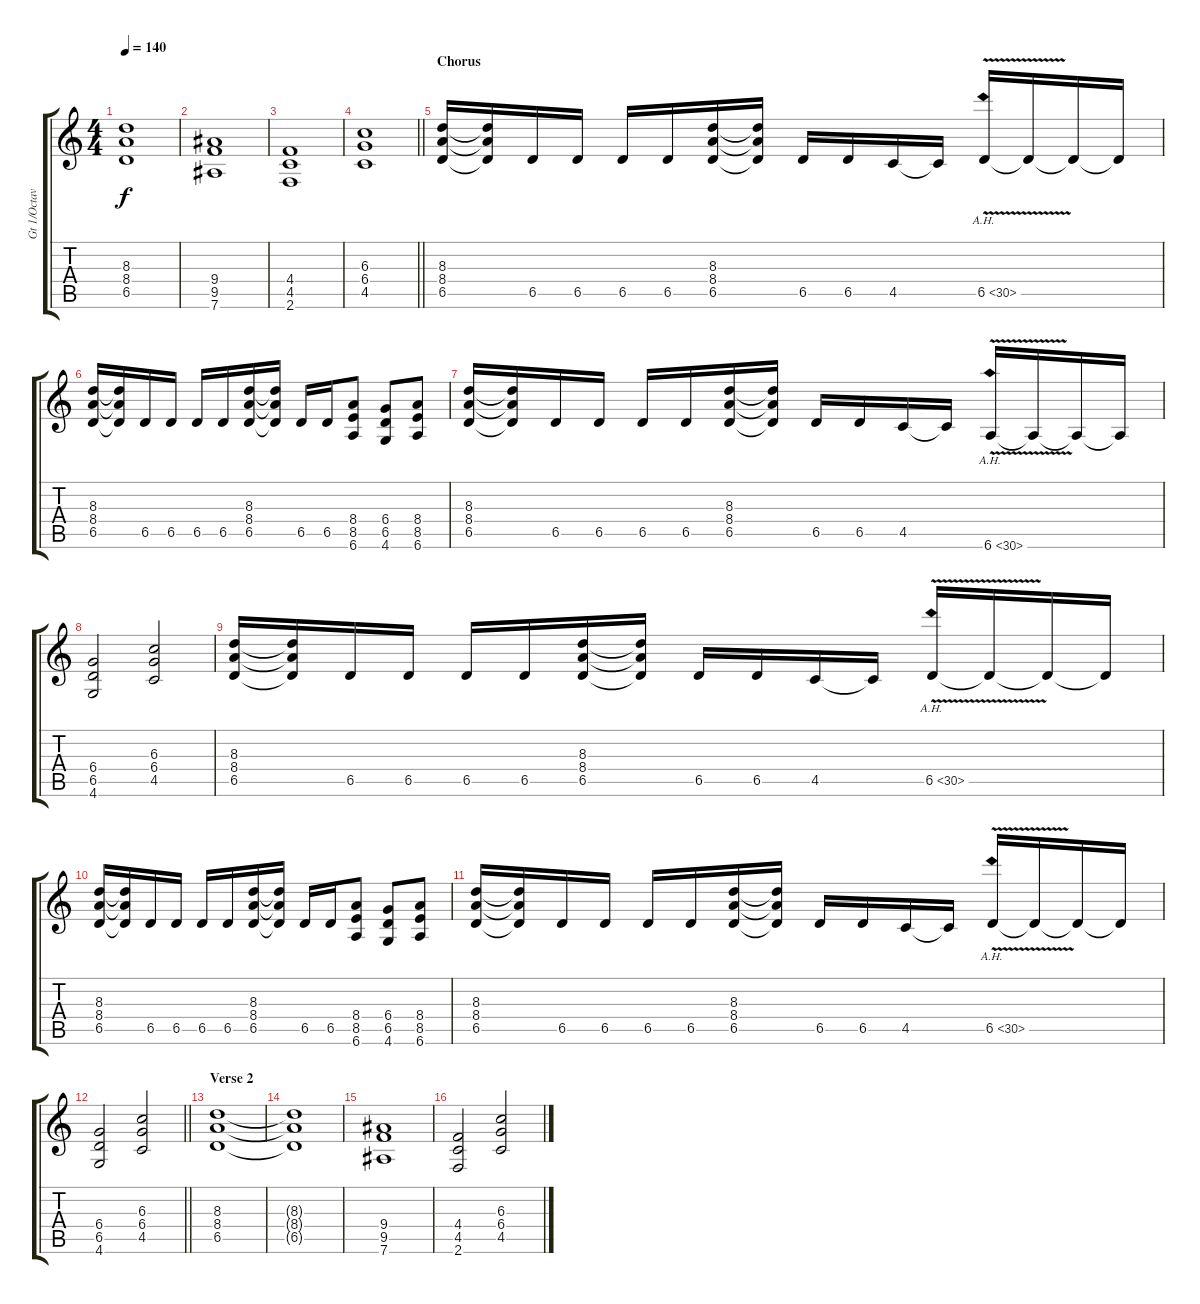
\track ("Gt 1/Octaver" "Gt 1/Octav") {instrument overdrivenguitar}
\staff {score tabs}
\tuning (Eb4 Bb3 Gb3 Db3 Ab2 Eb2) {hide}
\ts (4 4)
\tempo 140
\clef g2
\ks c
(8.3 8.4 6.5).1{dy f} |
(9.4 9.5 7.6).1 |
(4.4 4.5 2.6).1 |
\barLineRight lightlight
(6.3 6.4 4.5).1 |
\section ("" "Chorus")
(8.3 8.4 6.5).16 (8.3{t} 8.4{t} 6.5{t}).16 6.5.16 6.5.16 6.5.16 6.5.16 (8.3 8.4 6.5).16 (8.3{t} 8.4{t} 6.5{t}).16 6.5.16 6.5.16 4.5.16 4.5{t}.16 6.5{ah 24 v}.16 6.5{t}.16 6.5{t}.16 6.5{t}.16 |
(8.3 8.4 6.5).16 (8.3{t} 8.4{t} 6.5{t}).16 6.5.16 6.5.16 6.5.16 6.5.16 (8.3 8.4 6.5).16 (8.3{t} 8.4{t} 6.5{t}).16 6.5.16 6.5.16 (8.4 8.5 6.6).8 (6.4 6.5 4.6).8 (8.4 8.5 6.6).8 |
(8.3 8.4 6.5).16 (8.3{t} 8.4{t} 6.5{t}).16 6.5.16 6.5.16 6.5.16 6.5.16 (8.3 8.4 6.5).16 (8.3{t} 8.4{t} 6.5{t}).16 6.5.16 6.5.16 4.5.16 4.5{t}.16 6.6{ah 24 v}.16 6.6{t}.16 6.6{t}.16 6.6{t}.16 |
(6.4 6.5 4.6).2 (6.3 6.4 4.5).2 |
(8.3 8.4 6.5).16 (8.3{t} 8.4{t} 6.5{t}).16 6.5.16 6.5.16 6.5.16 6.5.16 (8.3 8.4 6.5).16 (8.3{t} 8.4{t} 6.5{t}).16 6.5.16 6.5.16 4.5.16 4.5{t}.16 6.5{ah 24 v}.16 6.5{t}.16 6.5{t}.16 6.5{t}.16 |
(8.3 8.4 6.5).16 (8.3{t} 8.4{t} 6.5{t}).16 6.5.16 6.5.16 6.5.16 6.5.16 (8.3 8.4 6.5).16 (8.3{t} 8.4{t} 6.5{t}).16 6.5.16 6.5.16 (8.4 8.5 6.6).8 (6.4 6.5 4.6).8 (8.4 8.5 6.6).8 |
(8.3 8.4 6.5).16 (8.3{t} 8.4{t} 6.5{t}).16 6.5.16 6.5.16 6.5.16 6.5.16 (8.3 8.4 6.5).16 (8.3{t} 8.4{t} 6.5{t}).16 6.5.16 6.5.16 4.5.16 4.5{t}.16 6.5{ah 24 v}.16 6.5{t}.16 6.5{t}.16 6.5{t}.16 |
\barLineRight lightlight
(6.4 6.5 4.6).2 (6.3 6.4 4.5).2 |
\section ("" "Verse 2")
(8.3 8.4 6.5).1 |
(8.3{t} 8.4{t} 6.5{t}).1 |
(9.4 9.5 7.6).1 |
(4.4 4.5 2.6).2 (6.3 6.4 4.5).2
